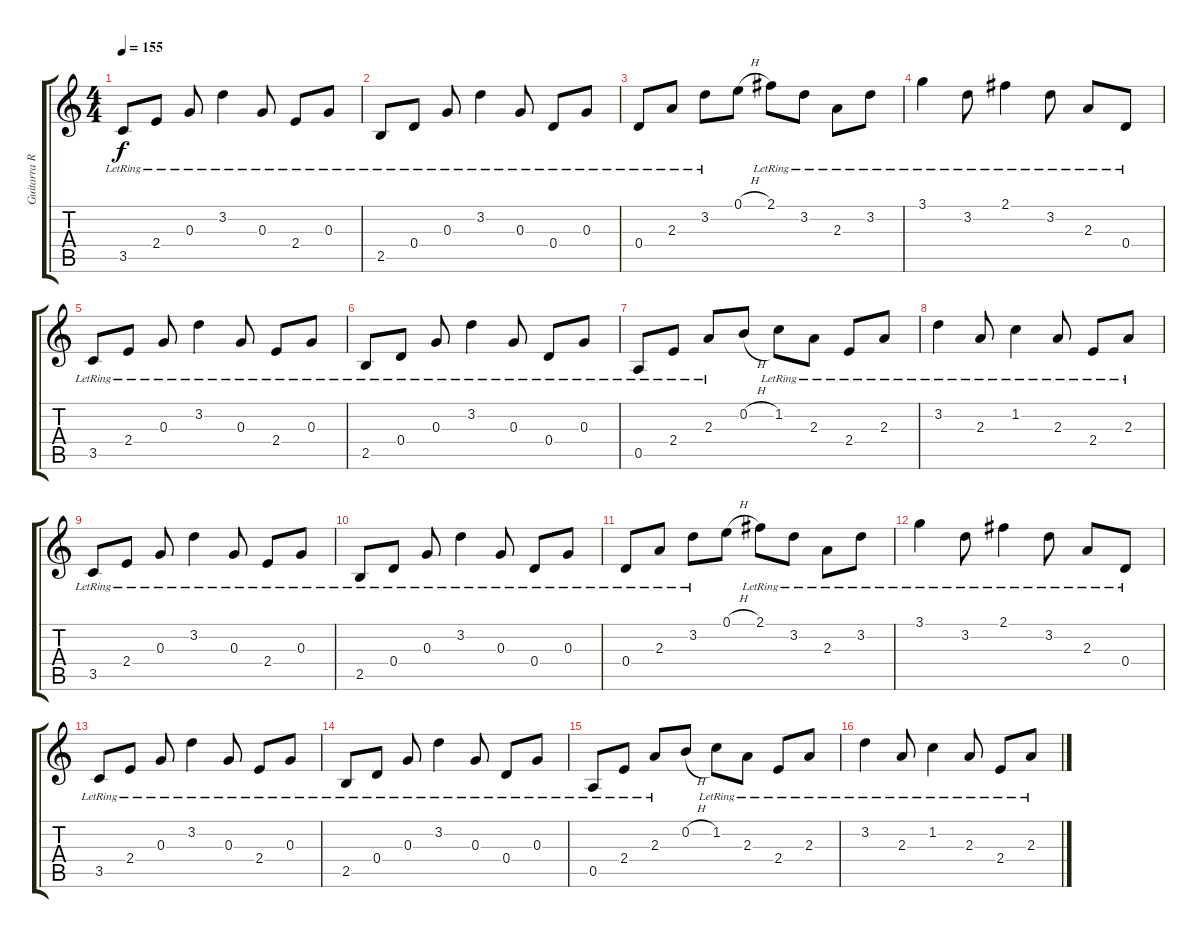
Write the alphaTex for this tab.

\track ("Guitarra Ritmo" "Guitarra R") {instrument acousticguitarsteel}
\staff {score tabs}
\tuning (E4 B3 G3 D3 A2 E2) {hide}
\ts (4 4)
\tempo 155
\clef g2
\ks c
3.5{lr}.8{dy f instrument acousticguitarsteel} 2.4{lr}.8 0.3{lr}.8 3.2{lr}.4 0.3{lr}.8 2.4{lr}.8 0.3{lr}.8 |
2.5{lr}.8 0.4{lr}.8 0.3{lr}.8 3.2{lr}.4 0.3{lr}.8 0.4{lr}.8 0.3{lr}.8 |
0.4{lr}.8 2.3{lr}.8 3.2{lr}.8 0.1{h}.8 2.1{lr}.8 3.2{lr}.8 2.3{lr}.8 3.2{lr}.8 |
3.1{lr}.4 3.2{lr}.8 2.1{lr}.4 3.2{lr}.8 2.3{lr}.8 0.4{lr}.8 |
3.5{lr}.8 2.4{lr}.8 0.3{lr}.8 3.2{lr}.4 0.3{lr}.8 2.4{lr}.8 0.3{lr}.8 |
2.5{lr}.8 0.4{lr}.8 0.3{lr}.8 3.2{lr}.4 0.3{lr}.8 0.4{lr}.8 0.3{lr}.8 |
0.5{lr}.8 2.4{lr}.8 2.3{lr}.8 0.2{h}.8 1.2{lr}.8 2.3{lr}.8 2.4{lr}.8 2.3{lr}.8 |
3.2{lr}.4 2.3{lr}.8 1.2{lr}.4 2.3{lr}.8 2.4{lr}.8 2.3{lr}.8 |
3.5{lr}.8 2.4{lr}.8 0.3{lr}.8 3.2{lr}.4 0.3{lr}.8 2.4{lr}.8 0.3{lr}.8 |
2.5{lr}.8 0.4{lr}.8 0.3{lr}.8 3.2{lr}.4 0.3{lr}.8 0.4{lr}.8 0.3{lr}.8 |
0.4{lr}.8 2.3{lr}.8 3.2{lr}.8 0.1{h}.8 2.1{lr}.8 3.2{lr}.8 2.3{lr}.8 3.2{lr}.8 |
3.1{lr}.4 3.2{lr}.8 2.1{lr}.4 3.2{lr}.8 2.3{lr}.8 0.4{lr}.8 |
3.5{lr}.8 2.4{lr}.8 0.3{lr}.8 3.2{lr}.4 0.3{lr}.8 2.4{lr}.8 0.3{lr}.8 |
2.5{lr}.8 0.4{lr}.8 0.3{lr}.8 3.2{lr}.4 0.3{lr}.8 0.4{lr}.8 0.3{lr}.8 |
0.5{lr}.8 2.4{lr}.8 2.3{lr}.8 0.2{h}.8 1.2{lr}.8 2.3{lr}.8 2.4{lr}.8 2.3{lr}.8 |
3.2{lr}.4 2.3{lr}.8 1.2{lr}.4 2.3{lr}.8 2.4{lr}.8 2.3{lr}.8
